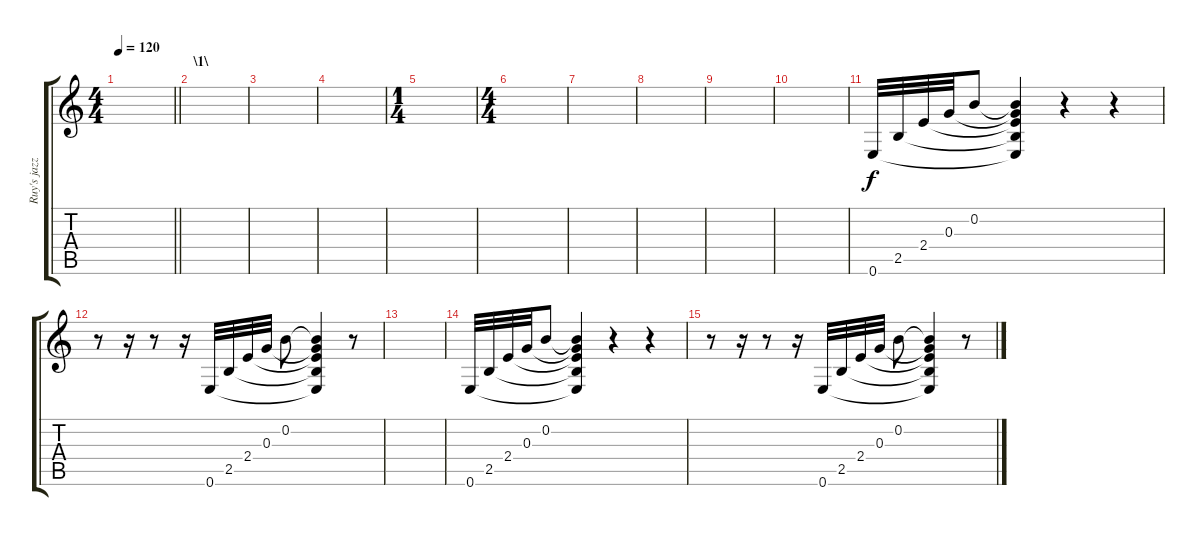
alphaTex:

\track ("Ruy's jazz chord" "Ruy's jazz") {instrument electricguitarjazz}
\staff {score tabs}
\tuning (E4 B3 G3 D3 A2 E2) {hide}
\ts (4 4)
\tempo 120
\clef g2
\barLineRight lightlight
\ks c
|
\section ("" "\\1\\")
|
|
|
\ts (1 4)
|
\ts (4 4)
|
|
|
|
|
0.6.32 2.5.32 2.4.32 0.3.32 0.2.8 (0.2{t} 0.3{t} 2.4{t} 2.5{t} 0.6{t}).4 r.4 r.4 |
r.8 r.16 r.8 r.16 0.6.32 2.5.32 2.4.32 0.3.32 0.2.8 (0.2{t} 0.3{t} 2.4{t} 2.5{t} 0.6{t}).4 r.8 |
|
0.6.32 2.5.32 2.4.32 0.3.32 0.2.8 (0.2{t} 0.3{t} 2.4{t} 2.5{t} 0.6{t}).4 r.4 r.4 |
r.8 r.16 r.8 r.16 0.6.32 2.5.32 2.4.32 0.3.32 0.2.8 (0.2{t} 0.3{t} 2.4{t} 2.5{t} 0.6{t}).4 r.8
